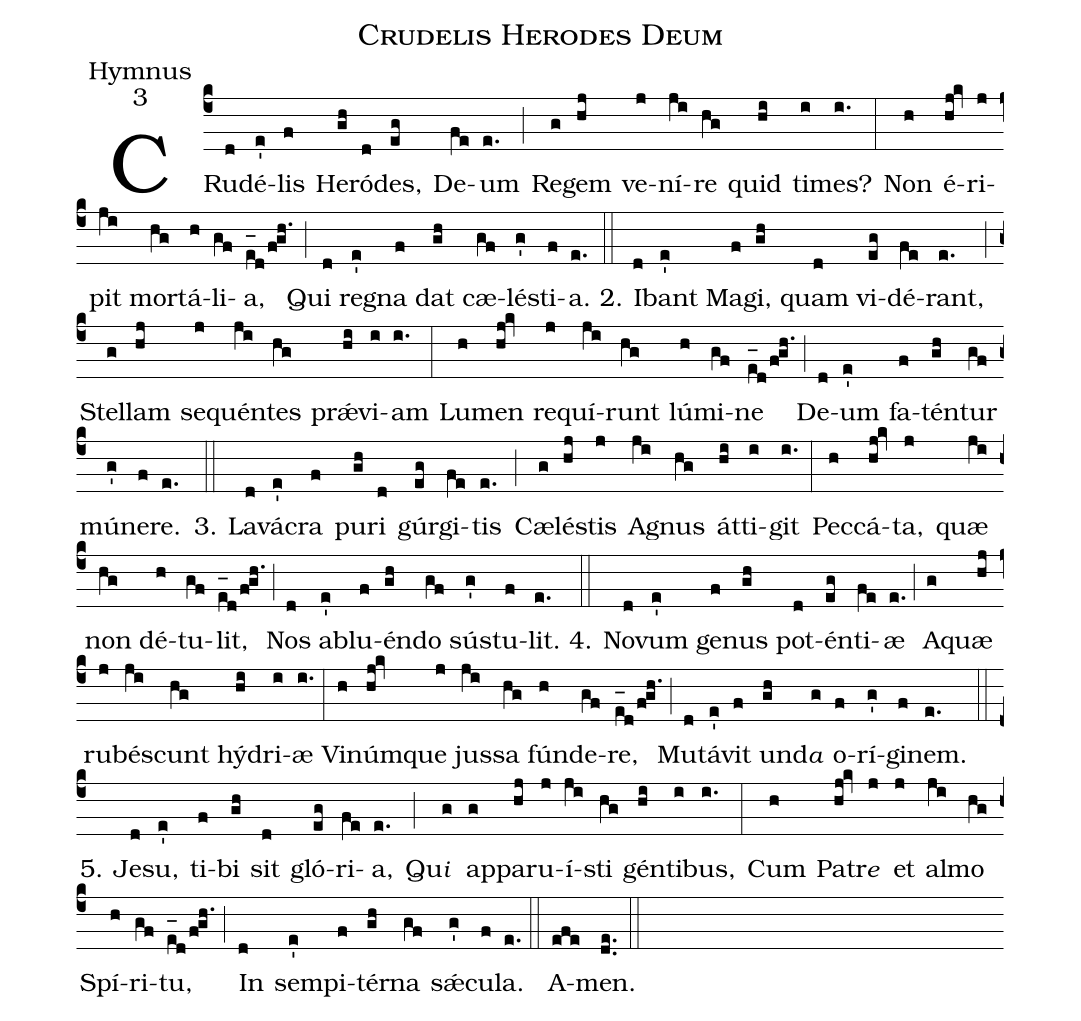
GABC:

name:Crudelis Herodes Deum;
office-part:Hymnus;
mode:3;
%%
(c4) CRu(d)dé(e')lis(f) He(gh)ró(d)des,(eg) De(fe)um(e.) (;) Re(g)gem(hj) ve(j)ní(ji)re(hg) quid(hi) ti(i)mes?(i.) (:) Non(h) é(hj!kv)ri(j)pit(ji) mor(hg)tá(h)li(gf)a,(e_[oh:h]d/fgh.) (;) Qui(d) re(e')gna(f) dat(gh) cæ(gf)lé(g')sti(f)a.(e.) (::)
2. I(d)bant(e') Ma(f)gi,(gh) quam(d) vi(eg)dé(fe)rant,(e.) (;) Stel(g)lam(hj) se(j)quén(ji)tes(hg) prǽ(hi)vi(i)am(i.) (:) Lu(h)men(hj!kv) re(j)quí(ji)runt(hg) lú(h)mi(gf)ne(e_[oh:h]d/fgh.) (;) De(d)um(e') fa(f)tén(gh)tur(gf) mú(g')ne(f)re.(e.) (::)
3. La(d)vá(e')cra(f) pu(gh)ri(d) gúr(eg)gi(fe)tis(e.) (;) Cæ(g)lé(hj)stis(j) A(ji)gnus(hg) át(hi)ti(i)git(i.) (:) Pec(h)cá(hj!kv)ta,(j) quæ(ji) non(hg) dé(h)tu(gf)lit,(e_[oh:h]d/fgh.) (;) Nos(d) a(e')blu(f)én(gh)do(gf) sús(g')tu(f)lit.(e.) (::)
4. No(d)vum(e') ge(f)nus(gh) pot(d)én(eg)ti(fe)æ(e.) (;) A(g)quæ(hj) ru(j)bé(ji)scunt(hg) hý(hi)dri(i)æ(i.) (:) Vi(h)núm(hj!kv)que(j) jus(ji)sa(hg) fún(h)de(gf)re,(e_[oh:h]d/fgh.) (;) Mu(d)tá(e')vit(f) un(gh)d{<e>a</e>}(g) o(f)rí(g')gi(f)nem.(e.) (::)
5. Je(d)su,(e') ti(f)bi(gh) sit(d) gló(eg)ri(fe)a,(e.) (;) Qu{<e>i</e>}(g) ap(g)pa(hj)ru(j)í(ji)sti(hg) gén(hi)ti(i)bus,(i.) (:) Cum(h) Pa(hj!kv)tr{<e>e</e>}(j) et(j) al(ji)mo(hg) Spí(h)ri(gf)tu,(e_[oh:h]d/fgh.) (;) In(d) sem(e')pi(f)tér(gh)na(gf) sǽ(g')cu(f)la.(e.) (::)
A(efe)men.(de..) (::)
